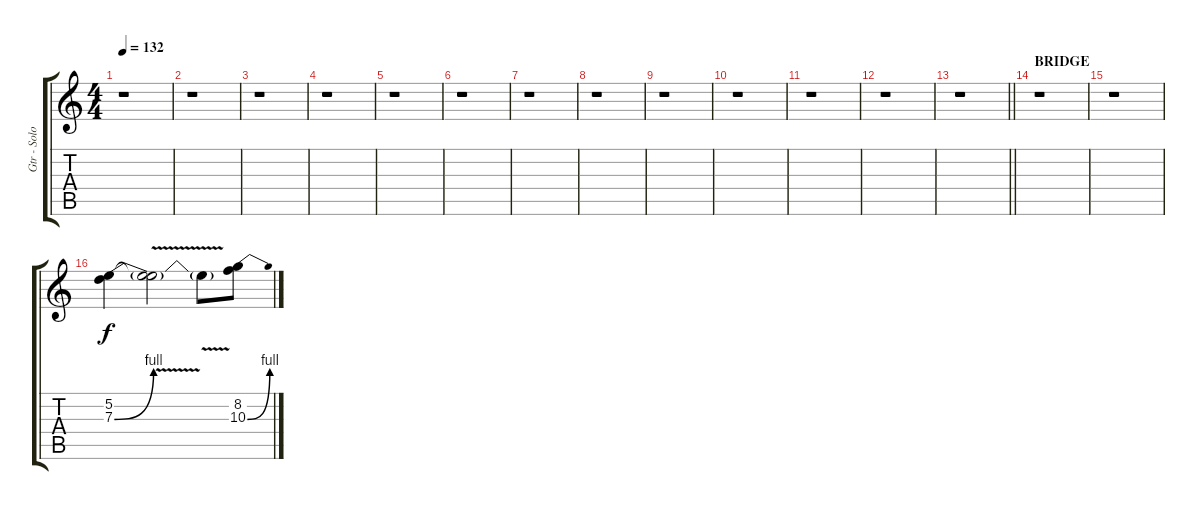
\track ("Gtr - Solo" "Gtr - Solo") {instrument overdrivenguitar}
\staff {score tabs}
\tuning (E4 B3 G3 D3 A2 E2) {hide}
\ts (4 4)
\tempo 132
\clef g2
\ks c
r.1{dy f} |
r.1 |
r.1 |
r.1 |
r.1 |
r.1 |
r.1 |
r.1 |
r.1 |
r.1 |
r.1 |
r.1 |
\barLineRight lightlight
r.1 |
\section ("" "BRIDGE")
r.1 |
r.1 |
(5.2 7.3{be (bend 0 0 60 4)}).4 (5.2{t} 7.3{v t}).2 7.3{t}.8 (8.2 10.3{be (bend 0 0 60 4)}).8
